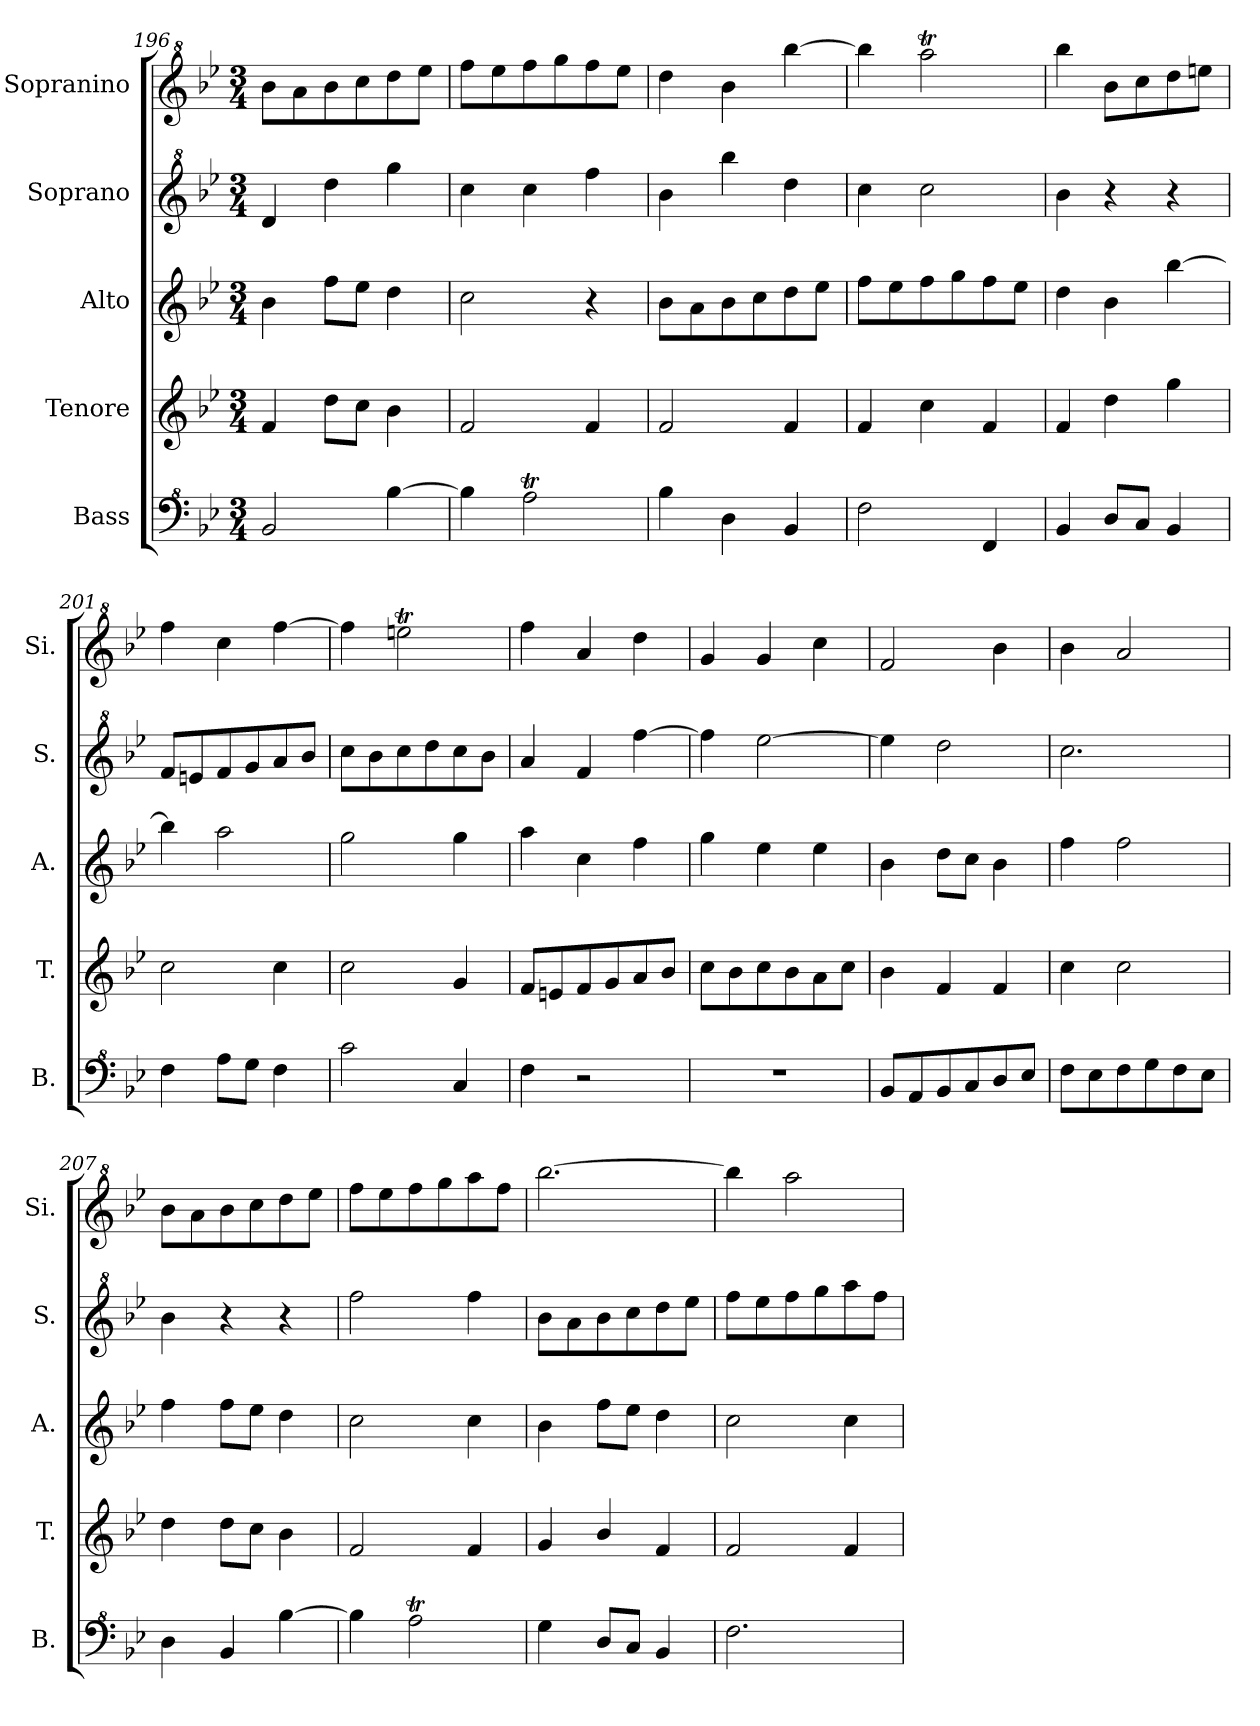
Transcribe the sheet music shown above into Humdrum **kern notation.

**kern	**kern	**kern	**kern	**kern
*part5	*part4	*part3	*part2	*part1
*staff5	*staff4	*staff3	*staff2	*staff1
*I"Bass	*I"Tenore	*I"Alto	*I"Soprano	*I"Sopranino
*I'B.	*I'T.	*I'A.	*I'S.	*I'Si.
*clefF^4	*clefG2	*clefG2	*clefG^2	*clefG^2
*k[b-e-]	*k[b-e-]	*k[b-e-]	*k[b-e-]	*k[b-e-]
*M3/4	*M3/4	*M3/4	*M3/4	*M3/4
=196	=196	=196	=196	=196
2B-/	4f/	4b-\	4dd/	8bb-\L
.	.	.	.	8aa\
.	8dd\L	8ff\L	4ddd\	8bb-\
.	8cc\J	8ee-\J	.	8ccc\
[4b-\	4b-\	4dd\	4ggg\	8ddd\
.	.	.	.	8eee-\J
=197	=197	=197	=197	=197
4b-\]	2f/	2cc\	4ccc\	8fff\L
.	.	.	.	8eee-\
2at\	.	.	4ccc\	8fff\
.	.	.	.	8ggg\
.	4f/	4r	4fff\	8fff\
.	.	.	.	8eee-\J
=198	=198	=198	=198	=198
4b-\	2f/	8b-\L	4bb-\	4ddd\
.	.	8a\	.	.
4d\	.	8b-\	4bbb-\	4bb-\
.	.	8cc\	.	.
4B-/	4f/	8dd\	4ddd\	[4bbb-\
.	.	8ee-\J	.	.
=199	=199	=199	=199	=199
2f\	4f/	8ff\L	4ccc\	4bbb-\]
.	.	8ee-\	.	.
.	4cc\	8ff\	2ccc\	2aaat\
.	.	8gg\	.	.
4F/	4f/	8ff\	.	.
.	.	8ee-\J	.	.
=200	=200	=200	=200	=200
4B-/	4f/	4dd\	4bb-\	4bbb-\
8d/L	4dd\	4b-\	4r	8bb-\L
8c/J	.	.	.	8ccc\
4B-/	4gg\	[4bb-\	4r	8ddd\
.	.	.	.	8eeen\J
=201	=201	=201	=201	=201
4f\	2cc\	4bb-\]	8ff/L	4fff\
.	.	.	8een/	.
8a\L	.	2aa\	8ff/	4ccc\
8g\J	.	.	8gg/	.
4f\	4cc\	.	8aa/	[4fff\
.	.	.	8bb-/J	.
=202	=202	=202	=202	=202
2cc\	2cc\	2gg\	8ccc\L	4fff\]
.	.	.	8bb-\	.
.	.	.	8ccc\	2eeent\
.	.	.	8ddd\	.
4c/	4g/	4gg\	8ccc\	.
.	.	.	8bb-\J	.
=203	=203	=203	=203	=203
4f\	8f/L	4aa\	4aa/	4fff\
.	8en/	.	.	.
2r	8f/	4cc\	4ff/	4aa/
.	8g/	.	.	.
.	8a/	4ff\	[4fff\	4ddd\
.	8b-/J	.	.	.
!!LO:LB:g=z
=204	=204	=204	=204	=204
2.r	8cc\L	4gg\	4fff\]	4gg/
.	8b-\	.	.	.
.	8cc\	4ee-\	[2eee-\	4gg/
.	8b-\	.	.	.
.	8a\	4ee-\	.	4ccc\
.	8cc\J	.	.	.
=205	=205	=205	=205	=205
8B-/L	4b-\	4b-\	4eee-\]	2ff/
8A/	.	.	.	.
8B-/	4f/	8dd\L	2ddd\	.
8c/	.	8cc\J	.	.
8d/	4f/	4b-\	.	4bb-\
8e-/J	.	.	.	.
=206	=206	=206	=206	=206
8f\L	4cc\	4ff\	2.ccc\	4bb-\
8e-\	.	.	.	.
8f\	2cc\	2ff\	.	2aa/
8g\	.	.	.	.
8f\	.	.	.	.
8e-\J	.	.	.	.
=207	=207	=207	=207	=207
4d\	4dd\	4ff\	4bb-\	8bb-\L
.	.	.	.	8aa\
4B-/	8dd\L	8ff\L	4r	8bb-\
.	8cc\J	8ee-\J	.	8ccc\
[4b-\	4b-\	4dd\	4r	8ddd\
.	.	.	.	8eee-\J
=208	=208	=208	=208	=208
4b-\]	2f/	2cc\	2fff\	8fff\L
.	.	.	.	8eee-\
2at\	.	.	.	8fff\
.	.	.	.	8ggg\
.	4f/	4cc\	4fff\	8aaa\
.	.	.	.	8fff\J
=209	=209	=209	=209	=209
4g\	4g/	4b-\	8bb-\L	[2.bbb-\
.	.	.	8aa\	.
8d/L	4b-/	8ff\L	8bb-\	.
8c/J	.	8ee-\J	8ccc\	.
4B-/	4f/	4dd\	8ddd\	.
.	.	.	8eee-\J	.
=210	=210	=210	=210	=210
2.f\	2f/	2cc\	8fff\L	4bbb-\]
.	.	.	8eee-\	.
.	.	.	8fff\	2aaa\
.	.	.	8ggg\	.
.	4f/	4cc\	8aaa\	.
.	.	.	8fff\J	.
=	=	=	=	=
*-	*-	*-	*-	*-
